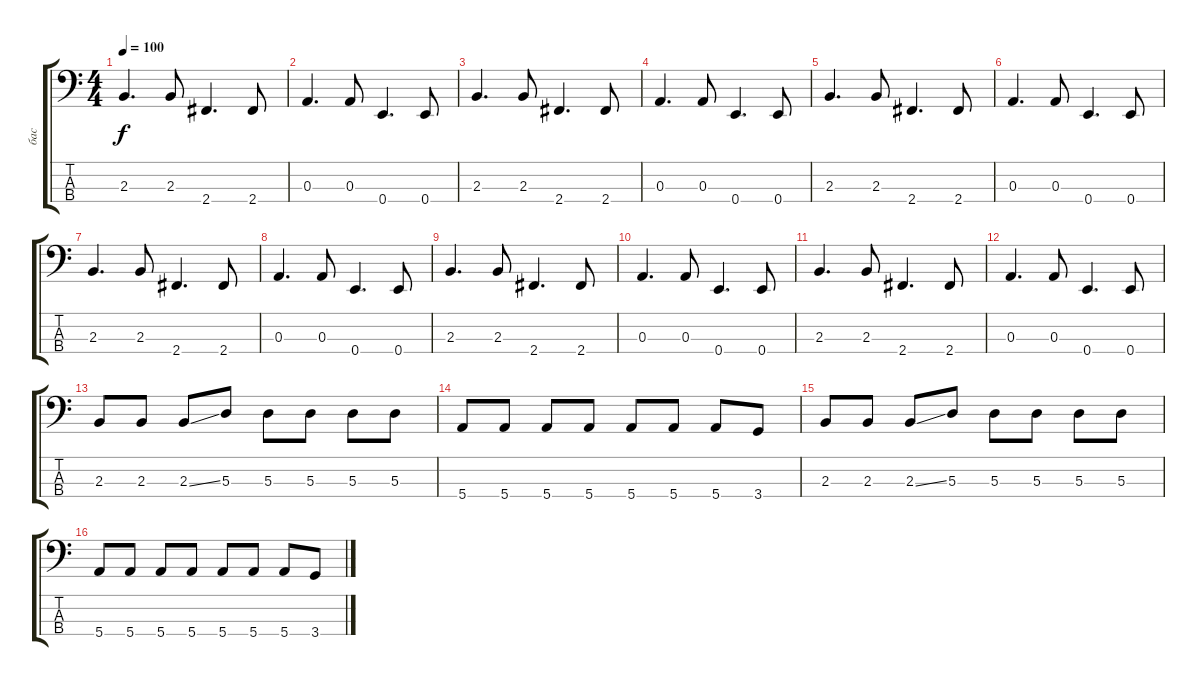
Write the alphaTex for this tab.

\track ("бас" "бас") {instrument electricbassfinger}
\staff {score tabs}
\tuning (G2 D2 A1 E1) {hide}
\ts (4 4)
\tempo 100
\clef f4
\ks c
2.3.4{d dy f} 2.3.8 2.4.4{d} 2.4.8 |
0.3.4{d} 0.3.8 0.4.4{d} 0.4.8 |
2.3.4{d} 2.3.8 2.4.4{d} 2.4.8 |
0.3.4{d} 0.3.8 0.4.4{d} 0.4.8 |
2.3.4{d} 2.3.8 2.4.4{d} 2.4.8 |
0.3.4{d} 0.3.8 0.4.4{d} 0.4.8 |
2.3.4{d} 2.3.8 2.4.4{d} 2.4.8 |
0.3.4{d} 0.3.8 0.4.4{d} 0.4.8 |
2.3.4{d} 2.3.8 2.4.4{d} 2.4.8 |
0.3.4{d} 0.3.8 0.4.4{d} 0.4.8 |
2.3.4{d} 2.3.8 2.4.4{d} 2.4.8 |
0.3.4{d} 0.3.8 0.4.4{d} 0.4.8 |
2.3.8 2.3.8 2.3{ss}.8 5.3.8 5.3.8 5.3.8 5.3.8 5.3.8 |
5.4.8 5.4.8 5.4.8 5.4.8 5.4.8 5.4.8 5.4.8 3.4.8 |
2.3.8 2.3.8 2.3{ss}.8 5.3.8 5.3.8 5.3.8 5.3.8 5.3.8 |
5.4.8 5.4.8 5.4.8 5.4.8 5.4.8 5.4.8 5.4.8 3.4.8
